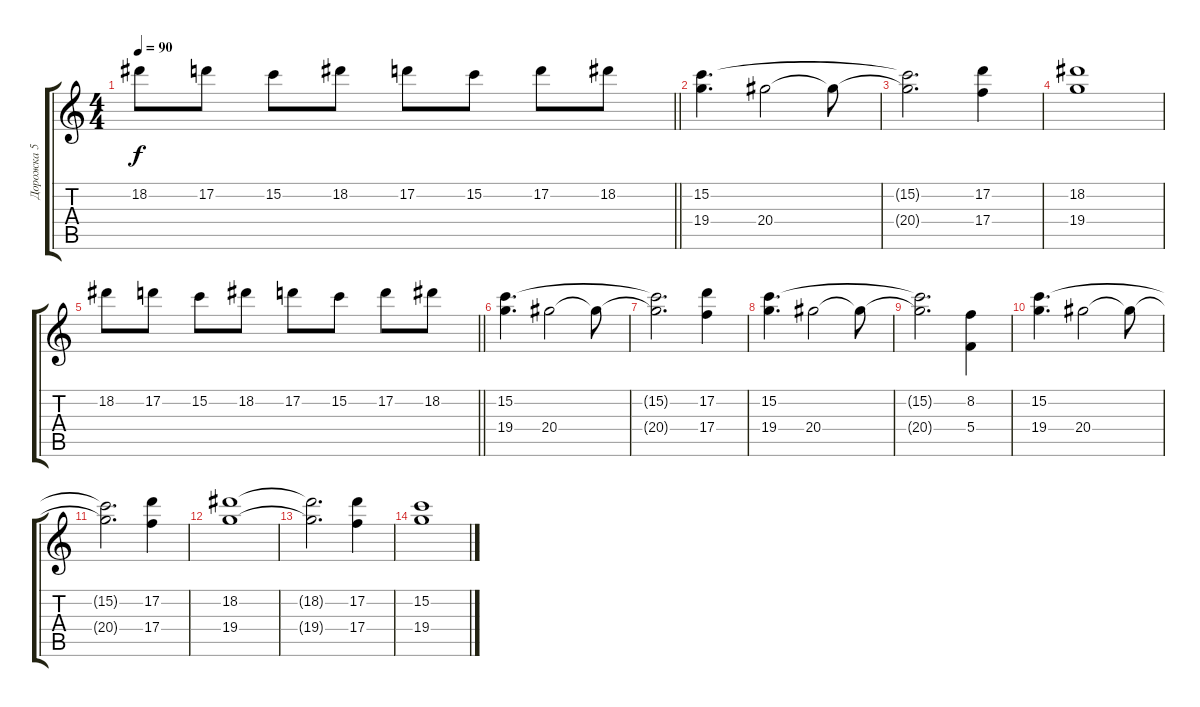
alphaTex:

\track ("Дорожка 5" "Дорожка 5") {instrument acousticguitarsteel}
\staff {score tabs}
\tuning (D4 A3 F3 C3 G2 C2) {hide}
\ts (4 4)
\tempo 90
\clef g2
\barLineRight lightlight
\ks c
18.2.8{dy f} 17.2.8 15.2.8 18.2.8 17.2.8 15.2.8 17.2.8 18.2.8 |
(15.2 19.4).4{d} 20.4.2 20.4{t}.8 |
(15.2{t} 20.4{t}).2{d} (17.2 17.4).4 |
(18.2 19.4).1 |
\barLineRight lightlight
18.2.8 17.2.8 15.2.8 18.2.8 17.2.8 15.2.8 17.2.8 18.2.8 |
(15.2 19.4).4{d} 20.4.2 20.4{t}.8 |
(15.2{t} 20.4{t}).2{d} (17.2 17.4).4 |
(15.2 19.4).4{d} 20.4.2 20.4{t}.8 |
(15.2{t} 20.4{t}).2{d} (8.2 5.4).4 |
(15.2 19.4).4{d} 20.4.2 20.4{t}.8 |
(15.2{t} 20.4{t}).2{d} (17.2 17.4).4 |
(18.2 19.4).1 |
(18.2{t} 19.4{t}).2{d} (17.2 17.4).4 |
(15.2 19.4).1
